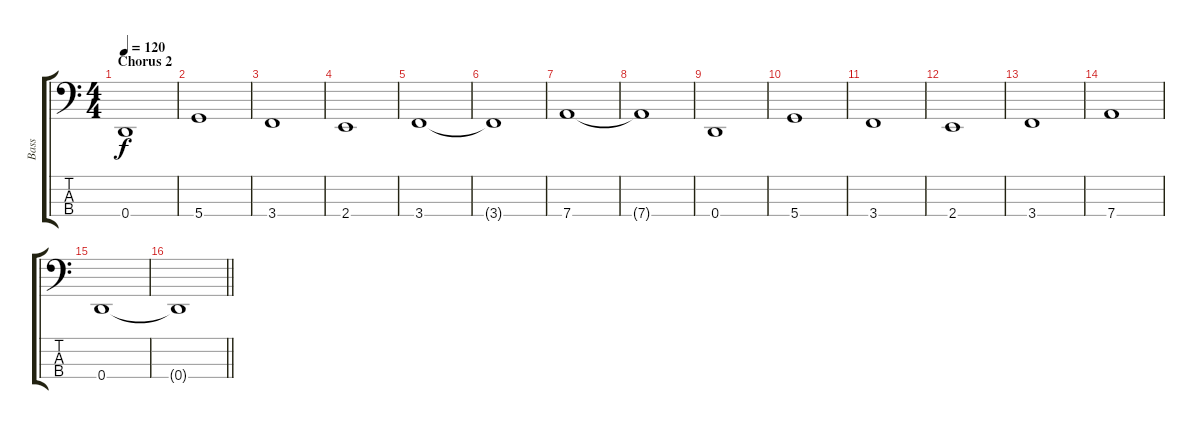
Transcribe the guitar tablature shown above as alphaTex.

\track ("Bass" "Bass") {instrument electricbassfinger}
\staff {score tabs}
\tuning (G2 D2 A1 D1) {hide}
\ts (4 4)
\section ("" "Chorus 2")
\tempo 120
\clef f4
\ks c
0.4.1{dy f} |
5.4.1 |
3.4.1 |
2.4.1 |
3.4.1 |
3.4{t}.1 |
7.4.1 |
7.4{t}.1 |
0.4.1 |
5.4.1 |
3.4.1 |
2.4.1 |
3.4.1 |
7.4.1 |
0.4.1 |
\barLineRight lightlight
0.4{t}.1
